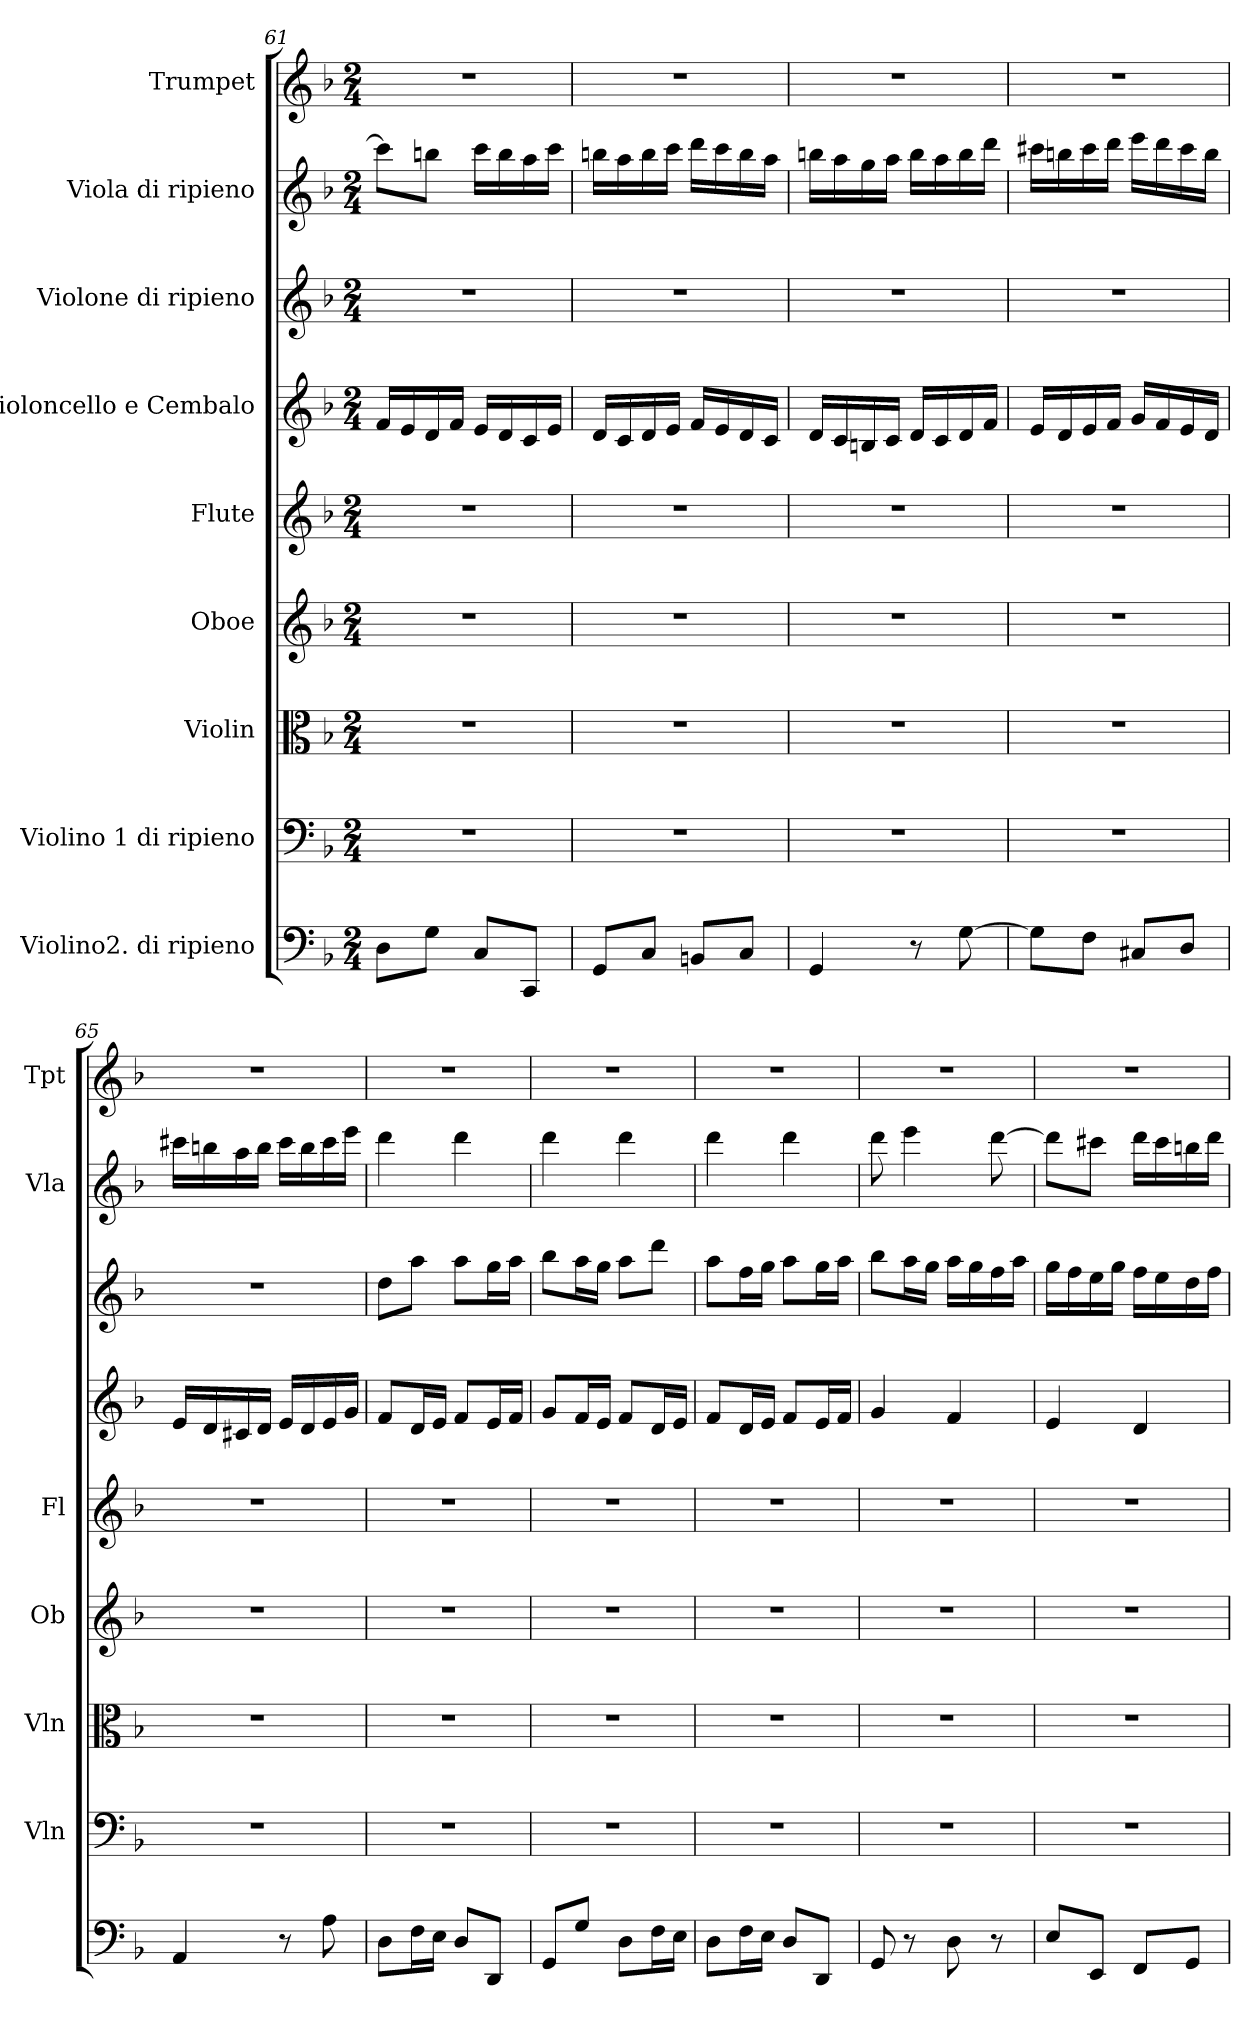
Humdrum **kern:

**kern	**kern	**kern	**kern	**kern	**kern	**kern	**kern	**kern
*part9	*part8	*part7	*part6	*part5	*part4	*part3	*part2	*part1
*staff9	*staff8	*staff7	*staff6	*staff5	*staff4	*staff3	*staff2	*staff1
*I"Violino2. di ripieno	*I"Violino 1 di ripieno	*I"Violin	*I"Oboe	*I"Flute	*I"Violoncello e Cembalo	*I"Violone di ripieno	*I"Viola di ripieno	*I"Trumpet
*	*I'Vln	*I'Vln	*I'Ob	*I'Fl	*	*	*I'Vla	*I'Tpt
!!LO:PB:g=z
*clefF4	*clefF4	*clefC3	*clefG2	*clefG2	*clefG2	*clefG2	*clefG2	*clefG2
*	*	*	*	*	*	*	*	*ITrd1c2
*k[b-]	*k[b-]	*k[b-]	*k[b-]	*k[b-]	*k[b-]	*k[b-]	*k[b-]	*k[b-e-a-]
*F:	*F:	*F:	*F:	*F:	*F:	*F:	*F:	*E-:
*M2/4	*M2/4	*M2/4	*M2/4	*M2/4	*M2/4	*M2/4	*M2/4	*M2/4
=61	=61	=61	=61	=61	=61	=61	=61	=61
8D\L	2r	2r	2r	2r	16f/LL	2r	8ccc\L]	2r
.	.	.	.	.	16e/	.	.	.
8G\J	.	.	.	.	16d/	.	8bbn\J	.
.	.	.	.	.	16f/JJ	.	.	.
8C/L	.	.	.	.	16e/LL	.	16ccc\LL	.
.	.	.	.	.	16d/	.	16bb\	.
8CC/J	.	.	.	.	16c/	.	16aa\	.
.	.	.	.	.	16e/JJ	.	16ccc\JJ	.
=62	=62	=62	=62	=62	=62	=62	=62	=62
8GG/L	2r	2r	2r	2r	16d/LL	2r	16bbn\LL	2r
.	.	.	.	.	16c/	.	16aa\	.
8C/J	.	.	.	.	16d/	.	16bb\	.
.	.	.	.	.	16e/JJ	.	16ccc\JJ	.
8BBn/L	.	.	.	.	16f/LL	.	16ddd\LL	.
.	.	.	.	.	16e/	.	16ccc\	.
8C/J	.	.	.	.	16d/	.	16bb\	.
.	.	.	.	.	16c/JJ	.	16aa\JJ	.
=63	=63	=63	=63	=63	=63	=63	=63	=63
4GG/	2r	2r	2r	2r	16d/LL	2r	16bbn\LL	2r
.	.	.	.	.	16c/	.	16aa\	.
.	.	.	.	.	16Bn/	.	16gg\	.
.	.	.	.	.	16c/JJ	.	16aa\JJ	.
8r	.	.	.	.	16d/LL	.	16bb\LL	.
.	.	.	.	.	16c/	.	16aa\	.
[8G\	.	.	.	.	16d/	.	16bb\	.
.	.	.	.	.	16f/JJ	.	16ddd\JJ	.
=64	=64	=64	=64	=64	=64	=64	=64	=64
8G\L]	2r	2r	2r	2r	16e/LL	2r	16ccc#\LL	2r
.	.	.	.	.	16d/	.	16bbn\	.
8F\J	.	.	.	.	16e/	.	16ccc#\	.
.	.	.	.	.	16f/JJ	.	16ddd\JJ	.
8C#/L	.	.	.	.	16g/LL	.	16eee\LL	.
.	.	.	.	.	16f/	.	16ddd\	.
8D/J	.	.	.	.	16e/	.	16ccc#\	.
.	.	.	.	.	16d/JJ	.	16bb\JJ	.
!!LO:PB:g=z
=65	=65	=65	=65	=65	=65	=65	=65	=65
4AA/	2r	2r	2r	2r	16e/LL	2r	16ccc#\LL	2r
.	.	.	.	.	16d/	.	16bbn\	.
.	.	.	.	.	16c#/	.	16aa\	.
.	.	.	.	.	16d/JJ	.	16bb\JJ	.
8r	.	.	.	.	16e/LL	.	16ccc#\LL	.
.	.	.	.	.	16d/	.	16bb\	.
8A\	.	.	.	.	16e/	.	16ccc#\	.
.	.	.	.	.	16g/JJ	.	16eee\JJ	.
=66	=66	=66	=66	=66	=66	=66	=66	=66
8D\L	2r	2r	2r	2r	8f/L	8dd\L	4ddd\	2r
16F\L	.	.	.	.	16d/L	8aa\J	.	.
16E\JJ	.	.	.	.	16e/JJ	.	.	.
8D/L	.	.	.	.	8f/L	8aa\L	4ddd\	.
8DD/J	.	.	.	.	16e/L	16gg\L	.	.
.	.	.	.	.	16f/JJ	16aa\JJ	.	.
=67	=67	=67	=67	=67	=67	=67	=67	=67
8GG/L	2r	2r	2r	2r	8g/L	8bb-\L	4ddd\	2r
8G/J	.	.	.	.	16f/L	16aa\L	.	.
.	.	.	.	.	16e/JJ	16gg\JJ	.	.
8D\L	.	.	.	.	8f/L	8aa\L	4ddd\	.
16F\L	.	.	.	.	16d/L	8ddd\J	.	.
16E\JJ	.	.	.	.	16e/JJ	.	.	.
=68	=68	=68	=68	=68	=68	=68	=68	=68
8D\L	2r	2r	2r	2r	8f/L	8aa\L	4ddd\	2r
16F\L	.	.	.	.	16d/L	16ff\L	.	.
16E\JJ	.	.	.	.	16e/JJ	16gg\JJ	.	.
8D/L	.	.	.	.	8f/L	8aa\L	4ddd\	.
8DD/J	.	.	.	.	16e/L	16gg\L	.	.
.	.	.	.	.	16f/JJ	16aa\JJ	.	.
=69	=69	=69	=69	=69	=69	=69	=69	=69
8GG/	2r	2r	2r	2r	4g/	8bb-\L	8ddd\	2r
8r	.	.	.	.	.	16aa\L	4eee\	.
.	.	.	.	.	.	16gg\JJ	.	.
8D\	.	.	.	.	4f/	16aa\LL	.	.
.	.	.	.	.	.	16gg\	.	.
8r	.	.	.	.	.	16ff\	[8ddd\	.
.	.	.	.	.	.	16aa\JJ	.	.
!!LO:PB:g=z
=70	=70	=70	=70	=70	=70	=70	=70	=70
8E/L	2r	2r	2r	2r	4e/	16gg\LL	8ddd\L]	2r
.	.	.	.	.	.	16ff\	.	.
8EE/J	.	.	.	.	.	16ee\	8ccc#\J	.
.	.	.	.	.	.	16gg\JJ	.	.
8FF/L	.	.	.	.	4d/	16ff\LL	16ddd\LL	.
.	.	.	.	.	.	16ee\	16ccc#\	.
8GG/J	.	.	.	.	.	16dd\	16bbn\	.
.	.	.	.	.	.	16ff\JJ	16ddd\JJ	.
=	=	=	=	=	=	=	=	=
*-	*-	*-	*-	*-	*-	*-	*-	*-
